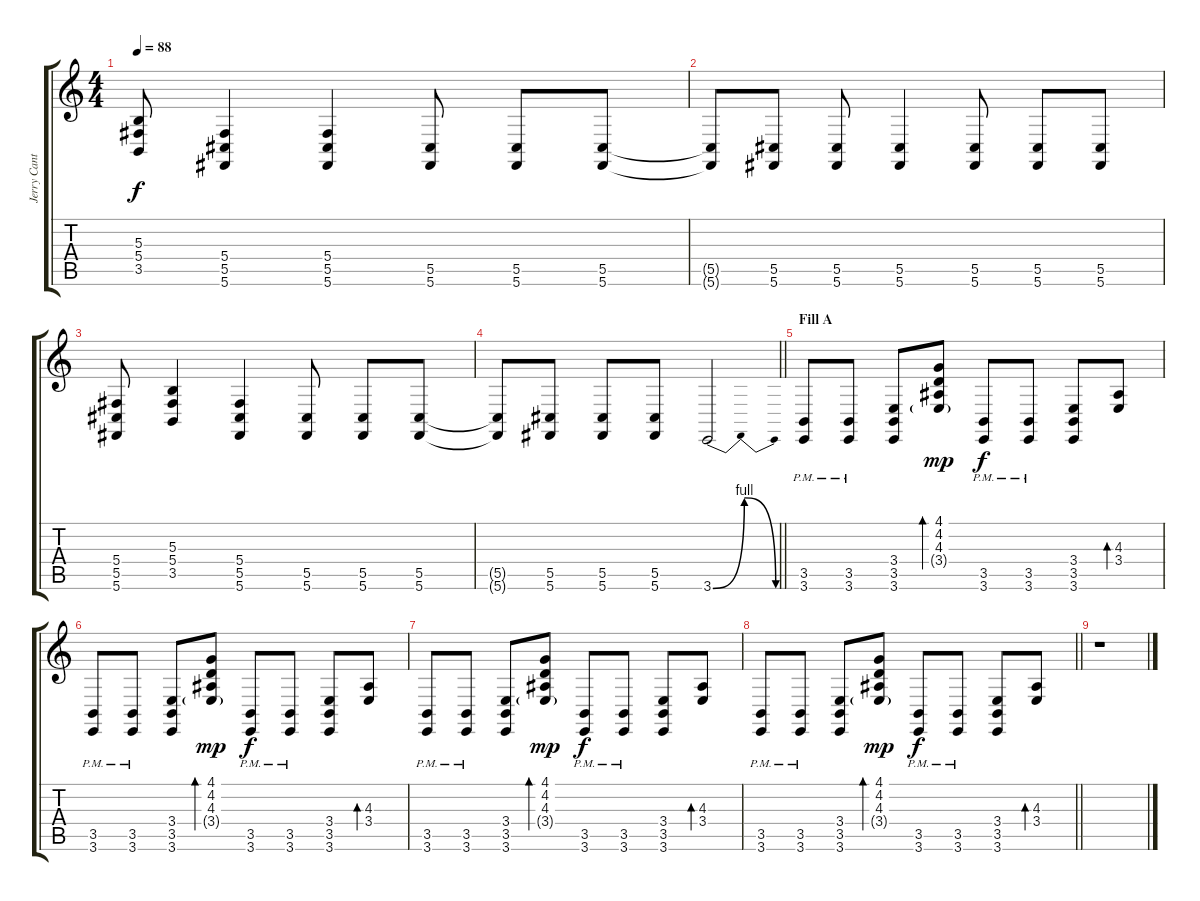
\track ("Jerry Cantrell I (Right)" "Jerry Cant") {instrument lead8bassandlead}
\staff {score tabs}
\tuning (Eb4 Bb3 Gb3 Db3 Ab2 Db2) {hide}
\ts (4 4)
\tempo 88
\clef g2
\ks c
(5.3 5.4 3.5).8{dy f} (5.4 5.5 5.6).4 (5.4 5.5 5.6).4 (5.5 5.6).8 (5.5 5.6).8 (5.5 5.6).8 |
(5.5{t} 5.6{t}).8 (5.5 5.6).8 (5.5 5.6).8 (5.5 5.6).4 (5.5 5.6).8 (5.5 5.6).8 (5.5 5.6).8 |
(5.4 5.5 5.6).8 (5.3 5.4 3.5).4 (5.4 5.5 5.6).4 (5.5 5.6).8 (5.5 5.6).8 (5.5 5.6).8 |
\barLineRight lightlight
(5.5{t} 5.6{t}).8 (5.5 5.6).8 (5.5 5.6).8 (5.5 5.6).8 3.6{be (bendrelease 0 0 15 4 45 4 60 0)}.2 |
\section ("" "Fill A")
(3.5{pm} 3.6{pm}).8 (3.5{pm} 3.6{pm}).8 (3.4 3.5 3.6).8 (4.1 4.2 4.3 3.4{g}).8{bd 30 dy mp} (3.5{pm} 3.6{pm}).8{dy f} (3.5{pm} 3.6{pm}).8 (3.4 3.5 3.6).8 (4.3 3.4).8{bd 30} |
(3.5{pm} 3.6{pm}).8 (3.5{pm} 3.6{pm}).8 (3.4 3.5 3.6).8 (4.1 4.2 4.3 3.4{g}).8{bd 30 dy mp} (3.5{pm} 3.6{pm}).8{dy f} (3.5{pm} 3.6{pm}).8 (3.4 3.5 3.6).8 (4.3 3.4).8{bd 30} |
(3.5{pm} 3.6{pm}).8 (3.5{pm} 3.6{pm}).8 (3.4 3.5 3.6).8 (4.1 4.2 4.3 3.4{g}).8{bd 30 dy mp} (3.5{pm} 3.6{pm}).8{dy f} (3.5{pm} 3.6{pm}).8 (3.4 3.5 3.6).8 (4.3 3.4).8{bd 30} |
\barLineRight lightlight
(3.5{pm} 3.6{pm}).8 (3.5{pm} 3.6{pm}).8 (3.4 3.5 3.6).8 (4.1 4.2 4.3 3.4{g}).8{bd 30 dy mp} (3.5{pm} 3.6{pm}).8{dy f} (3.5{pm} 3.6{pm}).8 (3.4 3.5 3.6).8 (4.3 3.4).8{bd 30} |
r.1
